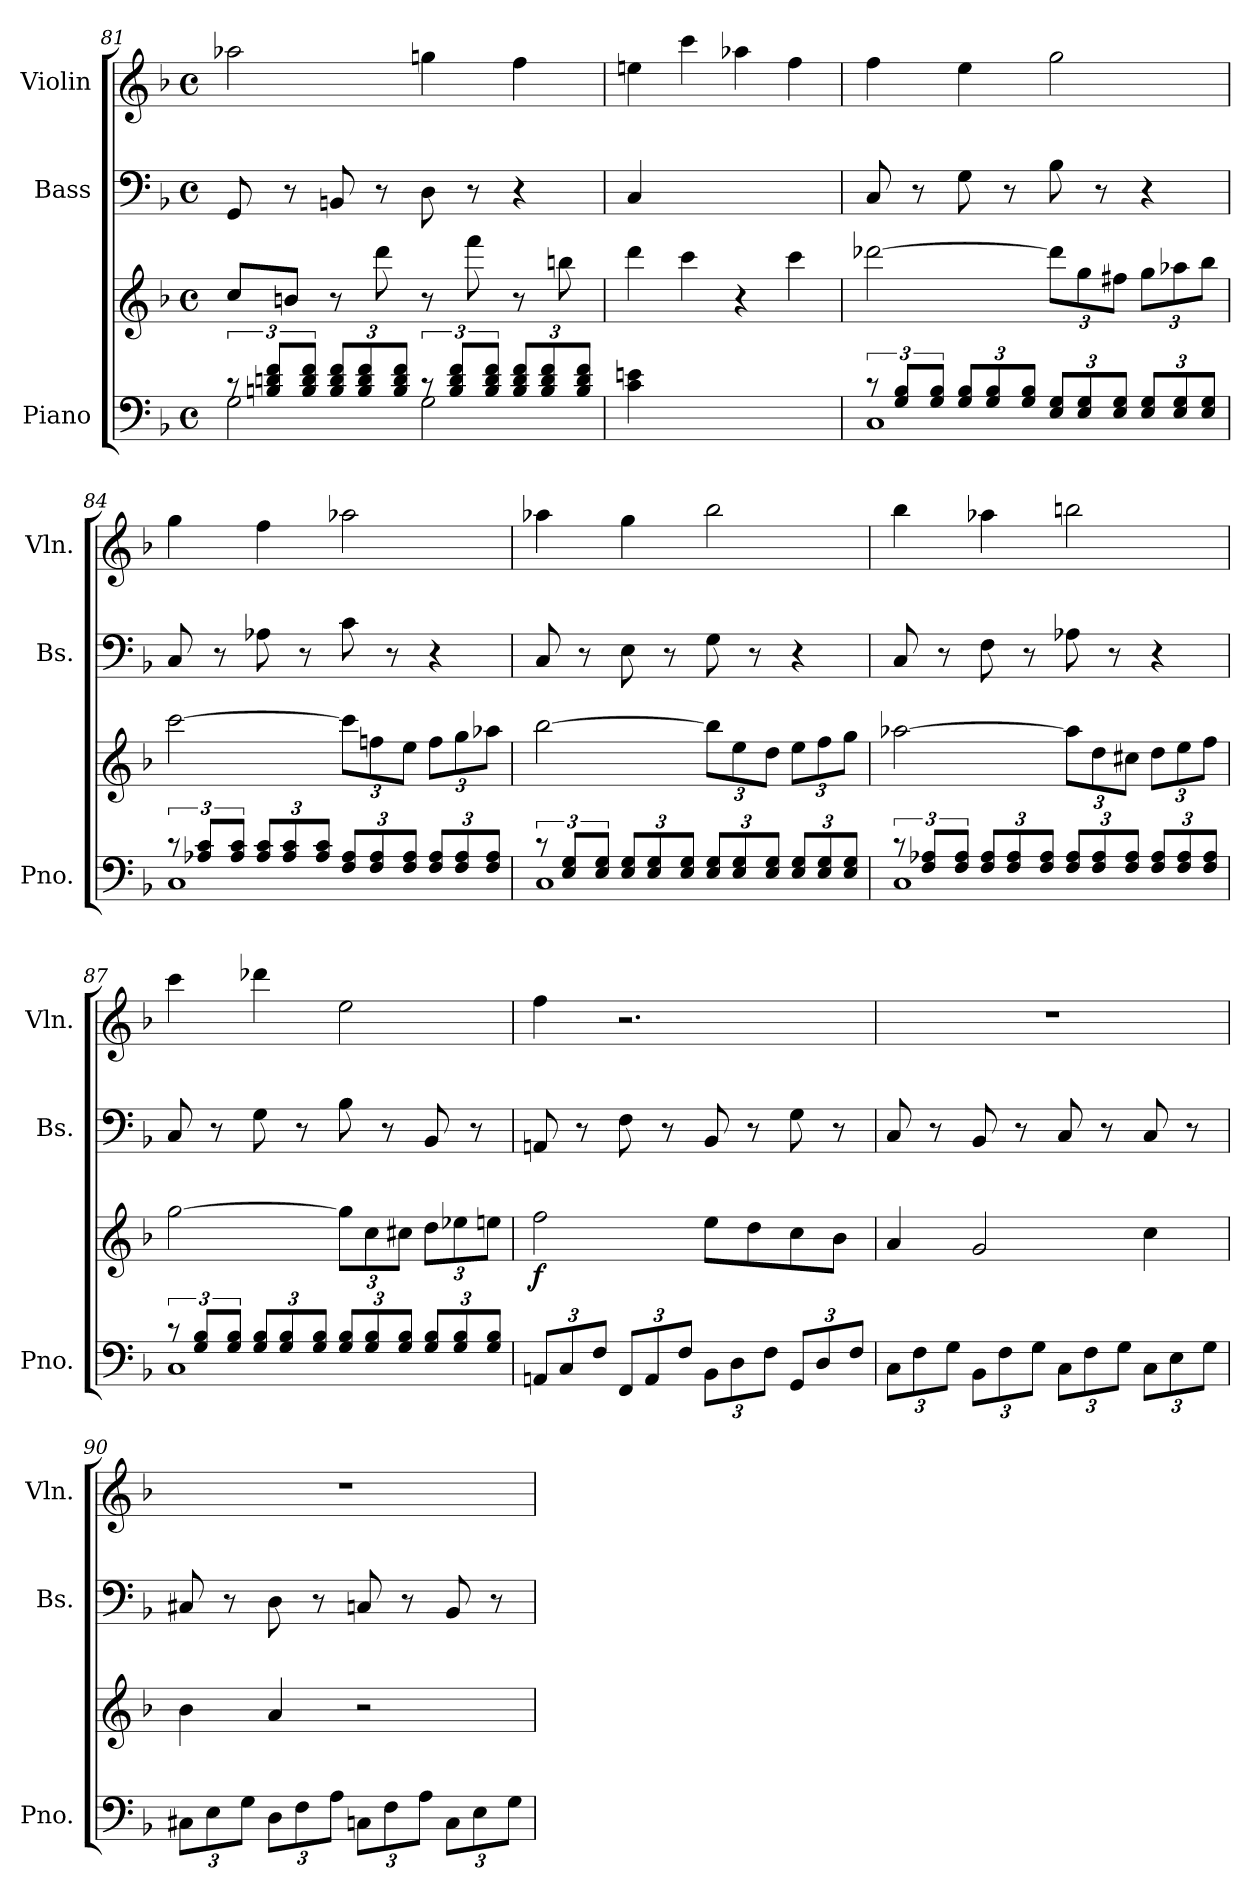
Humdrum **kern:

**kern	**kern	**dynam	**kern	**kern
*part3	*part3	*part3	*part2	*part1
*staff4	*staff3	*staff3/4	*staff2	*staff1
*I"Piano	*	*	*I"Bass	*I"Violin
*I'Pno.	*	*	*I'Bs.	*I'Vln.
*clefF4	*clefG2	*	*clefF4	*clefG2
*	*	*	*ITrd7c12	*
*k[b-]	*k[b-]	*	*k[b-]	*k[b-]
*F:	*F:	*	*F:	*F:
*M4/4	*M4/4	*	*M4/4	*M4/4
*met(c)	*met(c)	*	*met(c)	*met(c)
=81	=81	=81	=81	=81
*^	*	*	*	*
12rc	2G\	8cc/L	.	8GGG/	2aa-X\
12Bn/ 12dn/ 12f/L	.	.	.	.	.
.	.	8bn/J	.	8r	.
12B/ 12d/ 12f/J	.	.	.	.	.
12B/ 12d/ 12f/L	.	8r	.	8BBBn/	.
12B/ 12d/ 12f/	.	.	.	.	.
.	.	8ddd\	.	8r	.
12B/ 12d/ 12f/J	.	.	.	.	.
12rc	2G\	8r	.	8DD\	4ggn\
12B/ 12d/ 12f/L	.	.	.	.	.
.	.	8fff\	.	8r	.
12B/ 12d/ 12f/J	.	.	.	.	.
12B/ 12d/ 12f/L	.	8r	.	4r	4ff\
12B/ 12d/ 12f/	.	.	.	.	.
.	.	8bbn\	.	.	.
12B/ 12d/ 12f/J	.	.	.	.	.
*v	*v	*	*	*	*
!!LO:PB:g=z
=82	=82	=82	=82	=82
4c\ 4en\	4ddd\	.	4CC/	4een\
2.ryy	4ccc\	.	2.ryy	4ccc\
.	4r	.	.	4aa-X\
.	4ccc\	.	.	4ff\
=83	=83	=83	=83	=83
*^	*	*	*	*
12rc	1C	[2ddd-X\	.	8CC/	4ff\
12G/ 12B-/L	.	.	.	.	.
.	.	.	.	8r	.
12G/ 12B-/J	.	.	.	.	.
12G/ 12B-/L	.	.	.	8GG\	4ee\
12G/ 12B-/	.	.	.	.	.
.	.	.	.	8r	.
12G/ 12B-/J	.	.	.	.	.
12E/ 12G/L	.	12ddd-\L]	.	8BB-\	2gg\
12E/ 12G/	.	12gg\	.	.	.
.	.	.	.	8r	.
12E/ 12G/J	.	12ff#X\J	.	.	.
12E/ 12G/L	.	12gg\L	.	4r	.
12E/ 12G/	.	12aa-X\	.	.	.
12E/ 12G/J	.	12bb-\J	.	.	.
=84	=84	=84	=84	=84	=84
12rc	1C	[2ccc\	.	8CC/	4gg\
12A-X/ 12c/L	.	.	.	.	.
.	.	.	.	8r	.
12A-/ 12c/J	.	.	.	.	.
12A-/ 12c/L	.	.	.	8AA-X\	4ff\
12A-/ 12c/	.	.	.	.	.
.	.	.	.	8r	.
12A-/ 12c/J	.	.	.	.	.
12F/ 12A-/L	.	12ccc\L]	.	8C\	2aa-X\
12F/ 12A-/	.	12ffn\	.	.	.
.	.	.	.	8r	.
12F/ 12A-/J	.	12ee\J	.	.	.
12F/ 12A-/L	.	12ff\L	.	4r	.
12F/ 12A-/	.	12gg\	.	.	.
12F/ 12A-/J	.	12aa-X\J	.	.	.
=85	=85	=85	=85	=85	=85
12rc	1C	[2bb-\	.	8CC/	4aa-X\
12E/ 12G/L	.	.	.	.	.
.	.	.	.	8r	.
12E/ 12G/J	.	.	.	.	.
12E/ 12G/L	.	.	.	8EE\	4gg\
12E/ 12G/	.	.	.	.	.
.	.	.	.	8r	.
12E/ 12G/J	.	.	.	.	.
12E/ 12G/L	.	12bb-\L]	.	8GG\	2bb-\
12E/ 12G/	.	12ee\	.	.	.
.	.	.	.	8r	.
12E/ 12G/J	.	12dd\J	.	.	.
12E/ 12G/L	.	12ee\L	.	4r	.
12E/ 12G/	.	12ff\	.	.	.
12E/ 12G/J	.	12gg\J	.	.	.
!!LO:LB:g=z
=86	=86	=86	=86	=86	=86
12rc	1C	[2aa-X\	.	8CC/	4bb-\
12F/ 12A-X/L	.	.	.	.	.
.	.	.	.	8r	.
12F/ 12A-/J	.	.	.	.	.
12F/ 12A-/L	.	.	.	8FF\	4aa-X\
12F/ 12A-/	.	.	.	.	.
.	.	.	.	8r	.
12F/ 12A-/J	.	.	.	.	.
12F/ 12A-/L	.	12aa-\L]	.	8AA-X\	2bbn\
12F/ 12A-/	.	12dd\	.	.	.
.	.	.	.	8r	.
12F/ 12A-/J	.	12cc#X\J	.	.	.
12F/ 12A-/L	.	12dd\L	.	4r	.
12F/ 12A-/	.	12ee\	.	.	.
12F/ 12A-/J	.	12ff\J	.	.	.
=87	=87	=87	=87	=87	=87
12rc	1C	[2gg\	.	8CC/	4ccc\
12G/ 12B-/L	.	.	.	.	.
.	.	.	.	8r	.
12G/ 12B-/J	.	.	.	.	.
12G/ 12B-/L	.	.	.	8GG\	4ddd-X\
12G/ 12B-/	.	.	.	.	.
.	.	.	.	8r	.
12G/ 12B-/J	.	.	.	.	.
12G/ 12B-/L	.	12gg\L]	.	8BB-\	2ee\
12G/ 12B-/	.	12cc\	.	.	.
.	.	.	.	8r	.
12G/ 12B-/J	.	12cc#X\J	.	.	.
12G/ 12B-/L	.	12dd\L	.	8BBB-/	.
12G/ 12B-/	.	12ee-X\	.	.	.
.	.	.	.	8r	.
12G/ 12B-/J	.	12een\J	.	.	.
*v	*v	*	*	*	*
=88	=88	=88	=88	=88
!	!	!LO:DY:b	!	!
12AAn/L	2ff\	f	8AAAn/	4ff\
12C/	.	.	.	.
.	.	.	8r	.
12F/J	.	.	.	.
12FF/L	.	.	8FF\	2.r
12AA/	.	.	.	.
.	.	.	8r	.
12F/J	.	.	.	.
12BB-\L	8ee\L	.	8BBB-/	.
12D\	.	.	.	.
.	8dd\	.	8r	.
12F\J	.	.	.	.
12GG/L	8cc\	.	8GG\	.
12D/	.	.	.	.
.	8b-\J	.	8r	.
12F/J	.	.	.	.
=89	=89	=89	=89	=89
12C\L	4a/	.	8CC/	1r
12F\	.	.	.	.
.	.	.	8r	.
12G\J	.	.	.	.
12BB-\L	2g/	.	8BBB-/	.
12F\	.	.	.	.
.	.	.	8r	.
12G\J	.	.	.	.
12C\L	.	.	8CC/	.
12F\	.	.	.	.
.	.	.	8r	.
12G\J	.	.	.	.
12C\L	4cc\	.	8CC/	.
12E\	.	.	.	.
.	.	.	8r	.
12G\J	.	.	.	.
!!LO:LB:g=z
=90	=90	=90	=90	=90
12C#X\L	4b-\	.	8CC#X/	1r
12E\	.	.	.	.
.	.	.	8r	.
12G\J	.	.	.	.
12D\L	4a/	.	8DD\	.
12F\	.	.	.	.
.	.	.	8r	.
12A\J	.	.	.	.
12Cn\L	2r	.	8CCn/	.
12F\	.	.	.	.
.	.	.	8r	.
12A\J	.	.	.	.
12C\L	.	.	8BBB-/	.
12E\	.	.	.	.
.	.	.	8r	.
12G\J	.	.	.	.
=	=	=	=	=
*-	*-	*-	*-	*-
